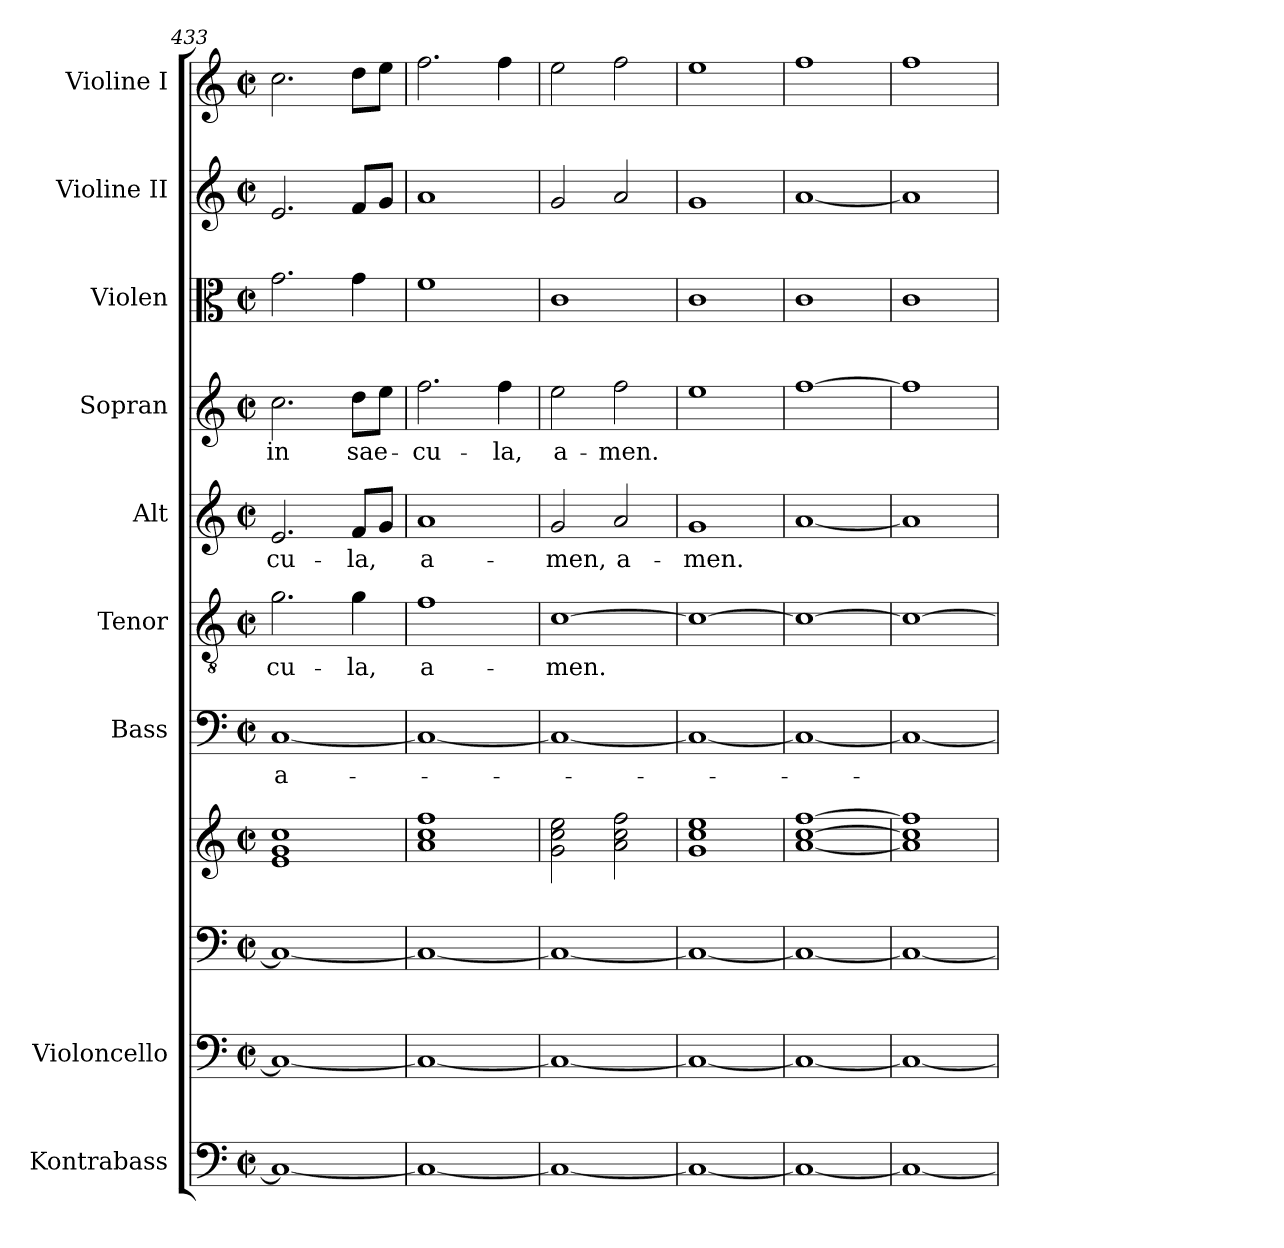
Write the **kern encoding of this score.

**kern	**kern	**kern	**kern	**kern	**text	**kern	**text	**kern	**text	**kern	**text	**kern	**kern	**kern
*part10	*part9	*part8	*part8	*part7	*part7	*part6	*part6	*part5	*part5	*part4	*part4	*part3	*part2	*part1
*staff11	*staff10	*staff9	*staff8	*staff7	*staff7	*staff6	*staff6	*staff5	*staff5	*staff4	*staff4	*staff3	*staff2	*staff1
*I"Kontrabass	*I"Violoncello	*	*	*I"Bass	*	*I"Tenor	*	*I"Alt	*	*I"Sopran	*	*I"Violen	*I"Violine II	*I"Violine I
*I'Kb.	*I'Vc.	*	*	*I'B.	*	*I'T.	*	*I'A.	*	*I'S.	*	*	*I'Vl. II	*I'Vl. I
*clefF4	*clefF4	*clefF4	*clefG2	*clefF4	*	*clefGv2	*	*clefG2	*	*clefG2	*	*clefC3	*clefG2	*clefG2
*ITrd7c12	*	*	*	*	*	*	*	*	*	*	*	*	*	*
*k[]	*k[]	*k[]	*k[]	*k[]	*	*k[]	*	*k[]	*	*k[]	*	*k[]	*k[]	*k[]
*C:	*C:	*C:	*C:	*C:	*	*C:	*	*C:	*	*C:	*	*C:	*C:	*C:
*M2/2	*M2/2	*M2/2	*M2/2	*M2/2	*	*M2/2	*	*M2/2	*	*M2/2	*	*M2/2	*M2/2	*M2/2
*met(c|)	*met(c|)	*met(c|)	*met(c|)	*met(c|)	*	*met(c|)	*	*met(c|)	*	*met(c|)	*	*met(c|)	*met(c|)	*met(c|)
=433	=433	=433	=433	=433	=433	=433	=433	=433	=433	=433	=433	=433	=433	=433
!	!	!	!	!	!LO:LY:b	!	!LO:LY:b	!	!LO:LY:b	!	!LO:LY:b	!	!	!
1CC_	1C_	1C_	1e 1g 1cc	[1C	a-	2.g\	-cu-	2.e/	-cu-	2.cc\	in	2.g\	2.e/	2.cc\
!	!	!	!	!	!	!	!LO:LY:b	!	!LO:LY:b	!	!LO:LY:b	!	!	!
.	.	.	.	.	.	4g\	-la,	8f/L	-la,	8dd\L	sae-	4g\	8f/L	8dd\L
.	.	.	.	.	.	.	.	8g/J	.	8ee\J	.	.	8g/J	8ee\J
=434	=434	=434	=434	=434	=434	=434	=434	=434	=434	=434	=434	=434	=434	=434
!	!	!	!	!	!	!	!LO:LY:b	!	!LO:LY:b	!	!LO:LY:b	!	!	!
1CC_	1C_	1C_	1a 1cc 1ff	1C_	.	1f	a-	1a	a-	2.ff\	-cu-	1f	1a	2.ff\
!	!	!	!	!	!	!	!	!	!	!	!LO:LY:b	!	!	!
.	.	.	.	.	.	.	.	.	.	4ff\	-la,	.	.	4ff\
=435	=435	=435	=435	=435	=435	=435	=435	=435	=435	=435	=435	=435	=435	=435
!	!	!	!	!	!	!	!LO:LY:b	!	!LO:LY:b	!	!LO:LY:b	!	!	!
1CC_	1C_	1C_	2g\ 2cc\ 2ee\	1C_	.	[1c	-men.	2g/	-men,	2ee\	a-	1c	2g/	2ee\
!	!	!	!	!	!	!	!	!	!LO:LY:b	!	!LO:LY:b	!	!	!
.	.	.	2a\ 2cc\ 2ff\	.	.	.	.	2a/	a-	2ff\	-men.	.	2a/	2ff\
=436	=436	=436	=436	=436	=436	=436	=436	=436	=436	=436	=436	=436	=436	=436
!	!	!	!	!	!	!	!	!	!LO:LY:b	!	!	!	!	!
1CC_	1C_	1C_	1g 1cc 1ee	1C_	.	1c_	.	1g	-men.	1ee	.	1c	1g	1ee
=437	=437	=437	=437	=437	=437	=437	=437	=437	=437	=437	=437	=437	=437	=437
1CC_	1C_	1C_	[1a [1cc [1ff	1C_	.	1c_	.	[1a	.	[1ff	.	1c	[1a	1ff
=438	=438	=438	=438	=438	=438	=438	=438	=438	=438	=438	=438	=438	=438	=438
1CC_	1C_	1C_	1a] 1cc] 1ff]	1C_	.	1c_	.	1a]	.	1ff]	.	1c	1a]	1ff
=	=	=	=	=	=	=	=	=	=	=	=	=	=	=
*-	*-	*-	*-	*-	*-	*-	*-	*-	*-	*-	*-	*-	*-	*-
